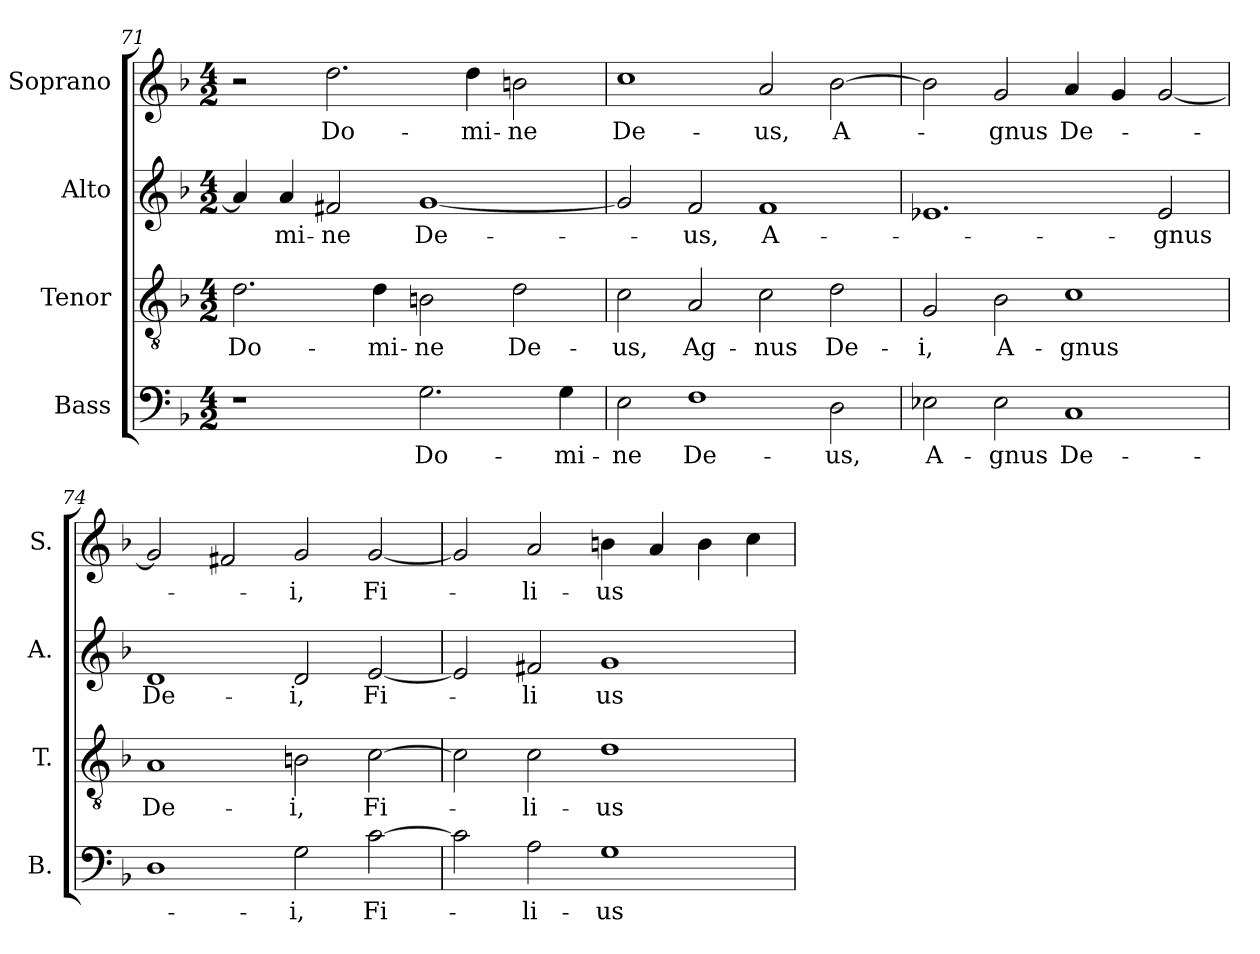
**kern	**text	**kern	**text	**kern	**text	**kern	**text
*part4	*part4	*part3	*part3	*part2	*part2	*part1	*part1
*staff4	*staff4	*staff3	*staff3	*staff2	*staff2	*staff1	*staff1
*I"Bass	*	*I"Tenor	*	*I"Alto	*	*I"Soprano	*
*I'B.	*	*I'T.	*	*I'A.	*	*I'S.	*
*clefF4	*	*clefGv2	*	*clefG2	*	*clefG2	*
*	*	*ITrd7c12	*	*	*	*	*
*k[b-]	*	*k[b-]	*	*k[b-]	*	*k[b-]	*
*F:	*	*F:	*	*F:	*	*F:	*
*M4/2	*	*M4/2	*	*M4/2	*	*M4/2	*
=71	=71	=71	=71	=71	=71	=71	=71
!	!	!	!LO:LY:b:color=#000000	!	!	!	!
1r	.	2.Di\	Do-	4ai/]	.	2r	.
!	!	!	!	!	!LO:LY:b:color=#000000	!	!
.	.	.	.	4ai/	-mi-	.	.
!	!	!	!	!	!LO:LY:b:color=#000000	!	!
!	!	!	!	!	!	!	!LO:LY:b:color=#000000
.	.	.	.	2f#Xi/	-ne	2.ddi\	Do-
!	!	!	!LO:LY:b:color=#000000	!	!	!	!
.	.	4Di\	-mi-	.	.	.	.
!	!LO:LY:b:color=#000000	!	!	!	!	!	!
!	!	!	!LO:LY:b:color=#000000	!	!	!	!
!	!	!	!	!	!LO:LY:b:color=#000000	!	!
2.Gi\	Do-	2BBni\	-ne	[1gi	De-	.	.
!	!	!	!	!	!	!	!LO:LY:b:color=#000000
.	.	.	.	.	.	4ddi\	-mi-
!	!	!	!LO:LY:b:color=#000000	!	!	!	!
!	!	!	!	!	!	!	!LO:LY:b:color=#000000
.	.	2Di\	De-	.	.	2bni\	-ne
!	!LO:LY:b:color=#000000	!	!	!	!	!	!
4Gi\	-mi-	.	.	.	.	.	.
!!LO:LB:g=z
=72	=72	=72	=72	=72	=72	=72	=72
!	!LO:LY:b:color=#000000	!	!	!	!	!	!
!	!	!	!LO:LY:b:color=#000000	!	!	!	!
!	!	!	!	!	!	!	!LO:LY:b:color=#000000
2Ei\	-ne	2Ci\	-us,	2gi/]	.	1cci	De-
!	!LO:LY:b:color=#000000	!	!	!	!	!	!
!	!	!	!LO:LY:b:color=#000000	!	!	!	!
!	!	!	!	!	!LO:LY:b:color=#000000	!	!
1Fi	De-	2AAi/	Ag-	2fi/	-us,	.	.
!	!	!	!LO:LY:b:color=#000000	!	!	!	!
!	!	!	!	!	!LO:LY:b:color=#000000	!	!
!	!	!	!	!	!	!	!LO:LY:b:color=#000000
.	.	2Ci\	-nus	1fi	A-	2ai/	-us,
!	!LO:LY:b:color=#000000	!	!	!	!	!	!
!	!	!	!LO:LY:b:color=#000000	!	!	!	!
!	!	!	!	!	!	!	!LO:LY:b:color=#000000
2Di\	-us,	2Di\	De-	.	.	[2b-i\	A-
=73	=73	=73	=73	=73	=73	=73	=73
!	!LO:LY:b:color=#000000	!	!	!	!	!	!
!	!	!	!LO:LY:b:color=#000000	!	!	!	!
2E-Xi\	A-	2GGi/	-i,	1.e-Xi	.	2b-i\]	.
!	!LO:LY:b:color=#000000	!	!	!	!	!	!
!	!	!	!LO:LY:b:color=#000000	!	!	!	!
!	!	!	!	!	!	!	!LO:LY:b:color=#000000
2E-i\	-gnus	2BB-i\	A-	.	.	2gi/	-gnus
!	!LO:LY:b:color=#000000	!	!	!	!	!	!
!	!	!	!LO:LY:b:color=#000000	!	!	!	!
!	!	!	!	!	!	!	!LO:LY:b:color=#000000
1Ci	De-	1Ci	-gnus	.	.	4ai/	De-
.	.	.	.	.	.	4gi/	.
!	!	!	!	!	!LO:LY:b:color=#000000	!	!
.	.	.	.	2e-i/	-gnus	[2gi/	.
=74	=74	=74	=74	=74	=74	=74	=74
!	!	!	!LO:LY:b:color=#000000	!	!	!	!
!	!	!	!	!	!LO:LY:b:color=#000000	!	!
1Di	.	1AAi	De-	1di	De-	2gi/]	.
.	.	.	.	.	.	2f#Xi/	.
!	!LO:LY:b:color=#000000	!	!	!	!	!	!
!	!	!	!LO:LY:b:color=#000000	!	!	!	!
!	!	!	!	!	!LO:LY:b:color=#000000	!	!
!	!	!	!	!	!	!	!LO:LY:b:color=#000000
2Gi\	-i,	2BBni\	-i,	2di/	-i,	2gi/	-i,
!	!LO:LY:b:color=#000000	!	!	!	!	!	!
!	!	!	!LO:LY:b:color=#000000	!	!	!	!
!	!	!	!	!	!LO:LY:b:color=#000000	!	!
!	!	!	!	!	!	!	!LO:LY:b:color=#000000
[2ci\	Fi-	[2Ci\	Fi-	[2ei/	Fi-	[2gi/	Fi-
=75	=75	=75	=75	=75	=75	=75	=75
2ci\]	.	2Ci\]	.	2ei/]	.	2gi/]	.
!	!LO:LY:b:color=#000000	!	!	!	!	!	!
!	!	!	!LO:LY:b:color=#000000	!	!	!	!
!	!	!	!	!	!LO:LY:b:color=#000000	!	!
!	!	!	!	!	!	!	!LO:LY:b:color=#000000
2Ai\	-li-	2Ci\	-li-	2f#Xi/	-li	2ai/	-li-
!	!LO:LY:b:color=#000000	!	!	!	!	!	!
!	!	!	!LO:LY:b:color=#000000	!	!	!	!
!	!	!	!	!	!LO:LY:b:color=#000000	!	!
!	!	!	!	!	!	!	!LO:LY:b:color=#000000
1Gi	-us	1Di	-us	1gi	us	4bni\	-us
.	.	.	.	.	.	4ai/	.
.	.	.	.	.	.	4bi\	.
.	.	.	.	.	.	4cci\	.
=	=	=	=	=	=	=	=
*-	*-	*-	*-	*-	*-	*-	*-
